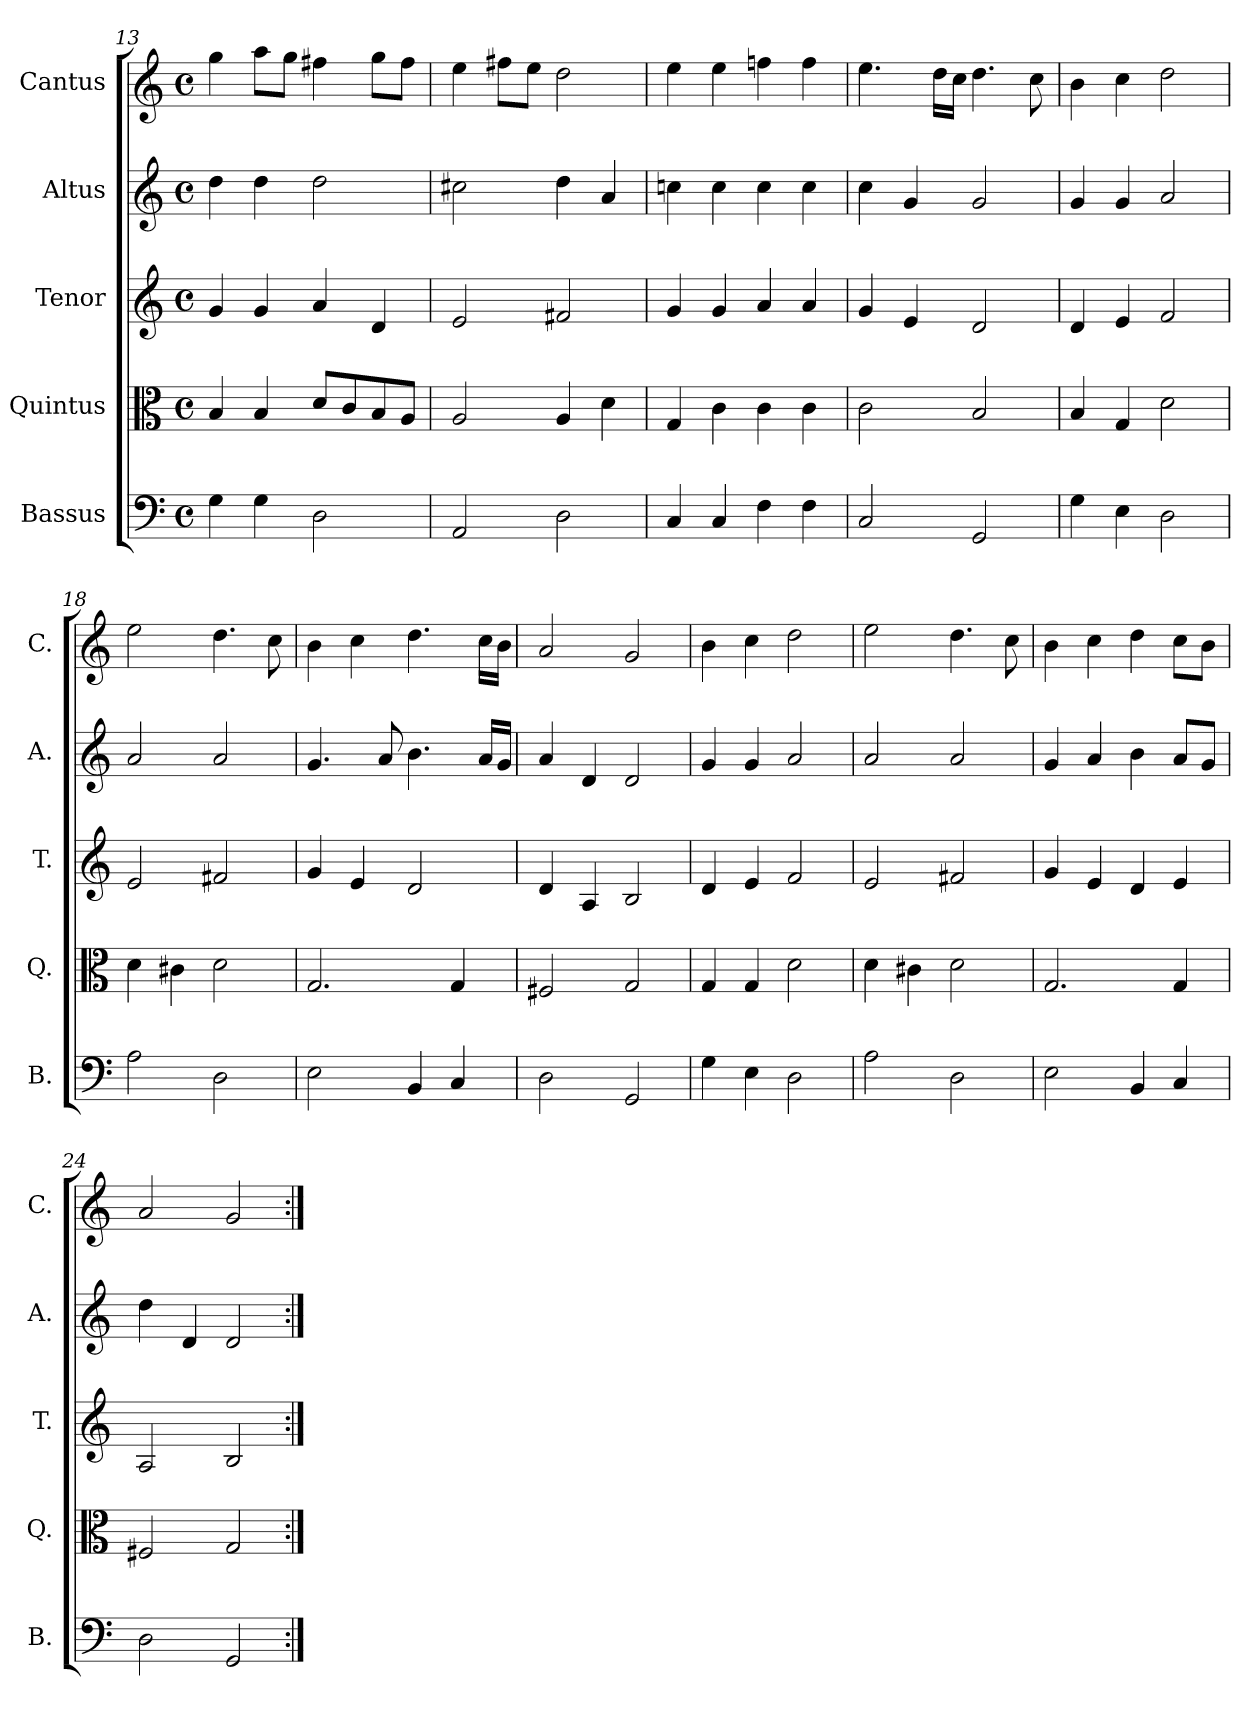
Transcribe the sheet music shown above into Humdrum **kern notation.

**kern	**kern	**kern	**kern	**kern
*part5	*part4	*part3	*part2	*part1
*staff5	*staff4	*staff3	*staff2	*staff1
*I"Bassus	*I"Quintus	*I"Tenor	*I"Altus	*I"Cantus
*I'B.	*I'Q.	*I'T.	*I'A.	*I'C.
*clefF4	*clefC3	*clefG2	*clefG2	*clefG2
*k[]	*k[]	*k[]	*k[]	*k[]
*M4/4	*M4/4	*M4/4	*M4/4	*M4/4
*met(c)	*met(c)	*met(c)	*met(c)	*met(c)
=13	=13	=13	=13	=13
4G\	4B/	4g/	4dd\	4gg\
4G\	4B/	4g/	4dd\	8aa\L
.	.	.	.	8gg\J
2D\	8d/L	4a/	2dd\	4ff#X\
.	8c/	.	.	.
.	8B/	4d/	.	8gg\L
.	8A/J	.	.	8ff#\J
=14	=14	=14	=14	=14
2AA/	2A/	2e/	2cc#X\	4ee\
.	.	.	.	8ff#X\L
.	.	.	.	8ee\J
2D\	4A/	2f#X/	4dd\	2dd\
.	4d\	.	4a/	.
=15	=15	=15	=15	=15
4C/	4G/	4g/	4ccn\	4ee\
4C/	4c\	4g/	4cc\	4ee\
4F\	4c\	4a/	4cc\	4ffn\
4F\	4c\	4a/	4cc\	4ff\
=16	=16	=16	=16	=16
2C/	2c\	4g/	4cc\	4.ee\
.	.	4e/	4g/	.
.	.	.	.	16dd\LL
.	.	.	.	16cc\JJ
2GG/	2B/	2d/	2g/	4.dd\
.	.	.	.	8cc\
!!LO:LB:g=z
=17	=17	=17	=17	=17
4G\	4B/	4d/	4g/	4b\
4E\	4G/	4e/	4g/	4cc\
2D\	2d\	2f/	2a/	2dd\
=18	=18	=18	=18	=18
2A\	4d\	2e/	2a/	2ee\
.	4c#X\	.	.	.
2D\	2d\	2f#X/	2a/	4.dd\
.	.	.	.	8cc\
=19	=19	=19	=19	=19
2E\	2.G/	4g/	4.g/	4b\
.	.	4e/	.	4cc\
.	.	.	8a/	.
4BB/	.	2d/	4.b\	4.dd\
4C/	4G/	.	.	.
.	.	.	16a/LL	16cc\LL
.	.	.	16g/JJ	16b\JJ
=20	=20	=20	=20	=20
2D\	2F#X/	4d/	4a/	2a/
.	.	4A/	4d/	.
2GG/	2G/	2B/	2d/	2g/
=21	=21	=21	=21	=21
4G\	4G/	4d/	4g/	4b\
4E\	4G/	4e/	4g/	4cc\
2D\	2d\	2f/	2a/	2dd\
=22	=22	=22	=22	=22
2A\	4d\	2e/	2a/	2ee\
.	4c#X\	.	.	.
2D\	2d\	2f#X/	2a/	4.dd\
.	.	.	.	8cc\
=23	=23	=23	=23	=23
2E\	2.G/	4g/	4g/	4b\
.	.	4e/	4a/	4cc\
4BB/	.	4d/	4b\	4dd\
4C/	4G/	4e/	8a/L	8cc\L
.	.	.	8g/J	8b\J
=24	=24	=24	=24	=24
2D\	2F#X/	2A/	4dd\	2a/
.	.	.	4d/	.
2GG/	2G/	2B/	2d/	2g/
=:|!	=:|!	=:|!	=:|!	=:|!
*-	*-	*-	*-	*-
